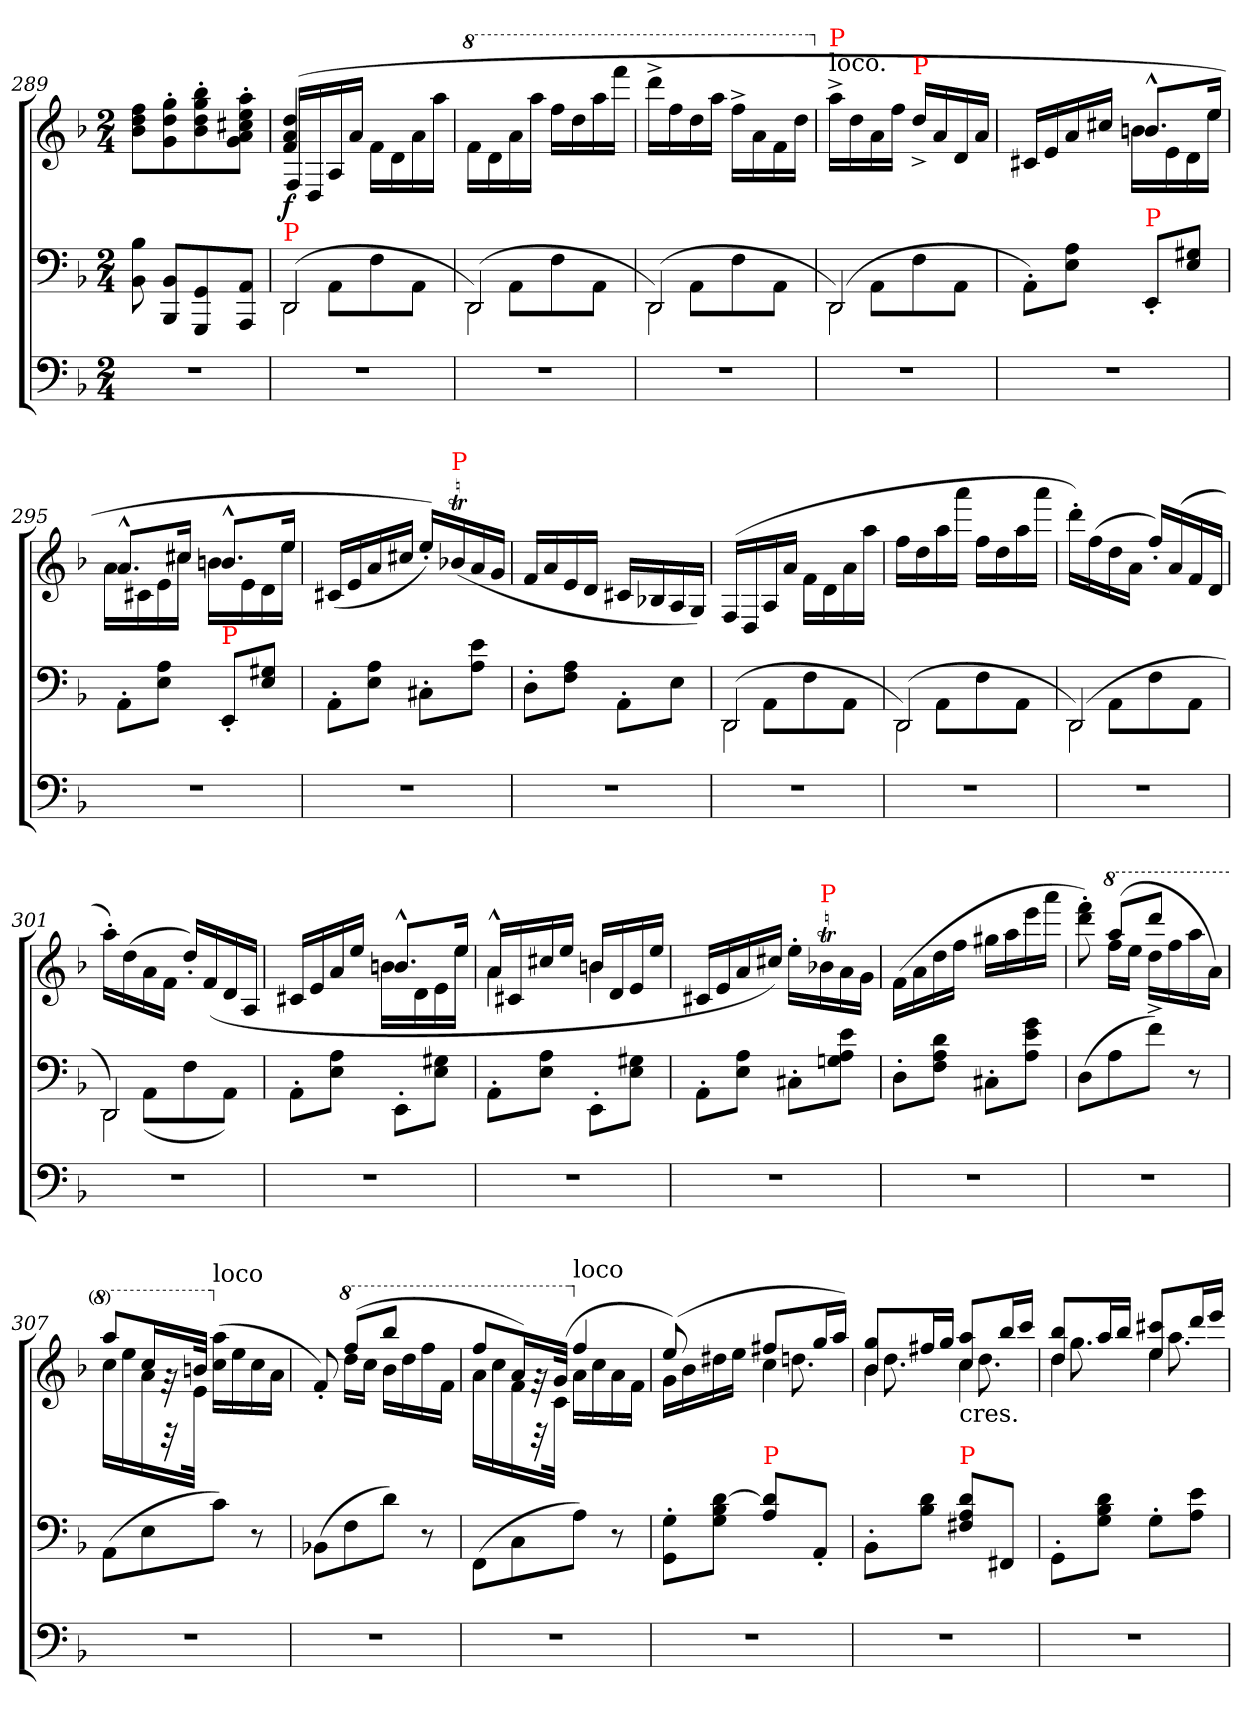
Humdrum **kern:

**kern	**kern	**kern	**dynam
*part2	*part1	*part1	*part1
*staff3	*staff2	*staff1	*staff1/2
*clefF4	*clefF4	*clefG2	*
*k[b-]	*k[b-]	*k[b-]	*
*F:	*F:	*F:	*
*M2/4	*M2/4	*M2/4	*
=289	=289	=289	=289
2r	8B-! 8BB-!	8ff!\ 8dd!\ 8b-!\L	.
.	8BB-! 8BBB-!L	8gg!'> 8dd!'> 8g!'>	.
.	8GG! 8GGG!	8bb-!'> 8gg!'> 8dd!'> 8b-!'>	.
.	8AA! 8AAA!J	8aa!'> 8ee!'> 8cc#X!'> 8a!'> 8g!'>J	.
=290	=290	=290	=290
*	*^	*	*
!	!	!	!LO:TX:a:t=legato.	!
!	!	!	!LO:TX:a:t=Solo.	!
!	!	!	!LO:TX:a:color=red:t=P	!
!	!LO:TX:a:color=red:t=P	!	!	!
!	!	!LO:N:vis=2	!	!LO:DY:b
*	*	*	*^	*
2r	(2DD	8DD	4dd! 4a! 4f!	(>16F/LL	f
.	.	.	.	16D/	.
.	.	8AAL	.	16A/	.
.	.	.	.	16a/JJ	.
.	.	8F	4ryy	16f\LL	.
.	.	.	.	16d\	.
.	.	8AAJ	.	16a\	.
.	.	.	.	16aa\JJ	.
=291	=291	=291	=291	=291	=291
!	!	!LO:N:vis=2	!	!	!
*	*	*	*v	*v	*
*	*	*	*8va	*
2r	(2DD)	8DD	16ff\LL	.
.	.	.	16dd\	.
.	.	8AAL	16aa\	.
.	.	.	16aaa\JJ	.
.	.	8F	16fffLL	.
.	.	.	16ddd	.
.	.	8AAJ	16aaa	.
.	.	.	16ffffJJ	.
=292	=292	=292	=292	=292
!	!	!LO:N:vis=2	!	!
2r	(2DD)	8DD	16dddd^<LL	.
.	.	.	16fff	.
.	.	8AAL	16ddd	.
.	.	.	16aaaJJ	.
.	.	8F	16fff^<LL	.
.	.	.	16aa	.
.	.	8AAJ	16ff	.
.	.	.	16dddJJ	.
=293	=293	=293	=293	=293
!	!	!LO:N:vis=2	!	!
*	*	*	*X8va	*
!	!	!	!LO:TX:a:t=loco.	!
!	!	!	!LO:TX:a:color=red:t=P	!
2r	(2DD)	8DD	16aa^<LL	.
.	.	.	16dd	.
.	.	8AAL	16a	.
.	.	.	16ffJJ	.
!	!	!	!LO:TX:a:color=red:t=P	!
.	.	8F	16dd^</LL	.
.	.	.	16a/	.
.	.	8AAJ	16d/	.
.	.	.	16a/JJ	.
*	*v	*v	*	*
=294	=294	=294	=294
*	*	*^	*
2r	8AA'>\L)	16c#X/LL	4ryy	.
.	.	16e/	.	.
.	8A\ 8E\J	16a/	.	.
.	.	16cc#X/JJ	.	.
!	!LO:TX:a:color=red:t=P	!	!	!
.	8EE'>/L	8.bn^^>L	16bnLL	.
.	.	.	16e	.
.	8G#X\ 8E\J	.	16d	.
.	.	16eeJk	16eeJJ	.
=295	=295	=295	=295	=295
2r	8AA'>\L	8.a^^>L	16aLL	.
.	.	.	16c#X	.
.	8A\ 8E\J	.	16e	.
.	.	16cc#XJk	16cc#XJJ	.
!	!LO:TX:a:color=red:t=P	!	!	!
.	8EE'</L	8.bn^^>L	16bnLL	.
.	.	.	16e	.
.	8G#X\ 8E\J	.	16d	.
.	.	16eeJk	16eeJJ	.
*	*	*v	*v	*
=296	=296	=296	=296
2r	8AA'>\L	(<16c#X/LL	.
.	.	16e/	.
.	8A\ 8E\J	16a/	.
.	.	16cc#X/JJ	.
.	8C#X'>L	16ee'/LL))	.
!	!	!LO:TX:a:color=red:t=P	!
.	.	(>16b-XT/	.
.	8e 8AJ	16a/	.
.	.	16g/JJ	.
=297	=297	=297	=297
2r	8D'>L	16fLL	.
.	.	16a	.
.	8A 8FJ	16e	.
.	.	16dJJ	.
.	8AA'>\L	16c#XLL	.
.	.	16B-X	.
.	8E\J	16A/	.
.	.	16G/JJ)	.
=298	=298	=298	=298
*	*^	*	*
!	!	!LO:N:vis=2	!	!
2r	(2DD	8DD	(>16F/LL	.
.	.	.	16D/	.
.	.	8AAL	16A/	.
.	.	.	16aJJ	.
.	.	8F	16fLL	.
.	.	.	16d	.
.	.	8AAJ	16a	.
.	.	.	16aaJJ	.
=299	=299	=299	=299	=299
!	!	!LO:N:vis=2	!	!
2r	(2DD)	8DD	16ffLL	.
.	.	.	16dd	.
.	.	8AAL	16aa	.
.	.	.	16aaaJJ	.
.	.	8F	16ffLL	.
.	.	.	16dd	.
.	.	8AAJ	16aa	.
.	.	.	16aaaJJ	.
=300	=300	=300	=300	=300
!	!	!LO:N:vis=2	!	!
2r	(2DD)	8DD	16ddd'>LL)	.
.	.	.	(16ff	.
.	.	8AAL	16dd	.
.	.	.	16aJJ	.
.	.	8F	16ff'>/LL)	.
.	.	.	(16a/	.
.	.	8AAJ	16f/	.
.	.	.	16d/JJ	.
=301	=301	=301	=301	=301
!	!	!LO:N:vis=2	!	!
2r	2DD)	8DD	16aa'>LL)	.
.	.	.	(16dd	.
.	.	(>8AAL	16a	.
.	.	.	16fJJ	.
.	.	8F	16dd'>/LL)	.
.	.	.	(>16f/	.
.	.	8AAJ)	16d/	.
.	.	.	16A/JJ	.
*	*v	*v	*	*
=302	=302	=302	=302
*	*	*^	*
2r	8AA'>\L	16c#XLL	4ryy	.
.	.	16e	.	.
.	8A\ 8E\J	16a	.	.
.	.	16eeJJ	.	.
.	8EE'>\L	8.bn^^>L	16bnLL	.
.	.	.	16d	.
.	8G#X\ 8E\J	.	16e	.
.	.	16eeJk	16eeJJ	.
=303	=303	=303	=303	=303
2r	8AA'>\L	16a^^>LL	4a\	.
.	.	16c#X	.	.
.	8A\ 8E\J	16cc#X	.	.
.	.	16eeJJ	.	.
.	8EE'>\L	16bnLL	4bn\	.
.	.	16d	.	.
.	8G#X\ 8E\J	16e	.	.
.	.	16eeJJ	.	.
*	*	*v	*v	*
=304	=304	=304	=304
2r	8AA'>\L	16c#XLL	.
.	.	16e	.
.	8A\ 8E\J	16a	.
.	.	16cc#XJJ)	.
.	8C#X'>L	16ee'>\LL	.
!	!	!LO:TX:a:color=red:t=P	!
.	.	16b-XT\	.
.	8e 8A 8GnJ	16a\	.
.	.	16g\JJ	.
=305	=305	=305	=305
2r	8D'>L	(16fLL	.
.	.	16a	.
.	8d 8A 8FJ	16dd	.
.	.	16ffJJ	.
.	8C#X'>L	16gg#XLL	.
.	.	16aa	.
.	8g 8e 8AJ	16eee	.
.	.	16aaaJJ	.
=306	=306	=306	=306
*	*	*^	*
2r	(8DL	8fff'>\ 8ddd'>\)	8ryy	.
*	*	*8va	*	*
.	8A	(8aaaL	16fffLL	.
.	.	.	16eeeJJ	.
.	8fJ)	8ddddJ	16ddd^>LL	.
.	.	.	16fff	.
.	8r	8ryy	16aaa	.
.	.	.	16aaJJ)	.
=307	=307	=307	=307	=307
2r	(8AAL	8aaaL	16cccLL	.
.	.	.	16eee	.
.	8E	16cccL	16aa	.
.	.	32ree	32rB	.
.	.	32bbnJJk	32eeJJk	.
*	*	*X8va	*	*
!	!	!LO:TX:a:t=loco	!	!
.	8cJ)	4ryy	(16aa 16ccLL	.
.	.	.	16ee	.
.	8r	.	16cc	.
.	.	.	16aJJ	.
=308	=308	=308	=308	=308
2r	(8BB-XL	8f'>)	8ryy	.
*	*	*8va	*	*
.	8F	(8fffL	16dddLL	.
.	.	.	16cccJJ	.
.	8dJ)	8bbb-J	16bb-LL	.
.	.	.	16ddd	.
.	8r	8ryy	16fff	.
.	.	.	16ffJJ	.
=309	=309	=309	=309	=309
2r	(8FF\L	8fffL	16aaLL	.
.	.	.	16ccc	.
.	8C\	16aaL)	16ff	.
.	.	32ree	32rB	.
.	.	(32ggJJk	32ccJJk	.
*	*	*X8va	*	*
!	!	!LO:TX:a:t=loco	!	!
.	8A\J)	4ff	16aLL	.
.	.	.	16cc	.
.	8r	.	16a	.
.	.	.	16fJJ	.
=310	=310	=310	=310	=310
*	*	*	*^	*
2r	8G'> 8GG'>L	(8ee)	16gLL	4ryy	.
.	.	.	16b-	.	.
.	[8d 8B- 8GJ	8ryy	16dd#X	.	.
.	.	.	16eeJJ	.	.
!	!LO:TX:a:color=red:t=P	!	!	!	!
.	8d]\ 8A\L	8ff#XL	16ryy	4cc\	.
.	.	.	8.ddn	.	.
.	8AA'</J	16ggL	.	.	.
.	.	16aaJJ)	.	.	.
=311	=311	=311	=311	=311	=311
2r	8BB-'>L	8gg 8b-L	16ryy	4b-\	.
.	.	.	8.dd	.	.
.	8d 8B-J	16ff#XL	.	.	.
.	.	16ggJJ	.	.	.
!	!	!LO:TX:b:t=cres.	!	!	!
!	!LO:TX:a:color=red:t=P	!	!	!	!
.	8d\ 8A\ 8F#X\L	8aa 8ccL	16ryy	4cc\	.
.	.	.	8.dd	.	.
.	8FF#X/J	16bb-L	.	.	.
.	.	16cccJJ	.	.	.
=312	=312	=312	=312	=312	=312
2r	8GG'>L	8bb- 8ddL	16ryy	4dd\	.
.	.	.	8.gg	.	.
.	8d 8B- 8GJ	16aaL	.	.	.
.	.	16bb-JJ	.	.	.
.	8G'>L	8ccc#X 8eeL	16ryy	4ee\	.
.	.	.	8.aa	.	.
.	8e 8AJ	16dddL	.	.	.
.	.	16eeeJJ	.	.	.
*	*	*v	*v	*v	*
=	=	=	=
*-	*-	*-	*-
